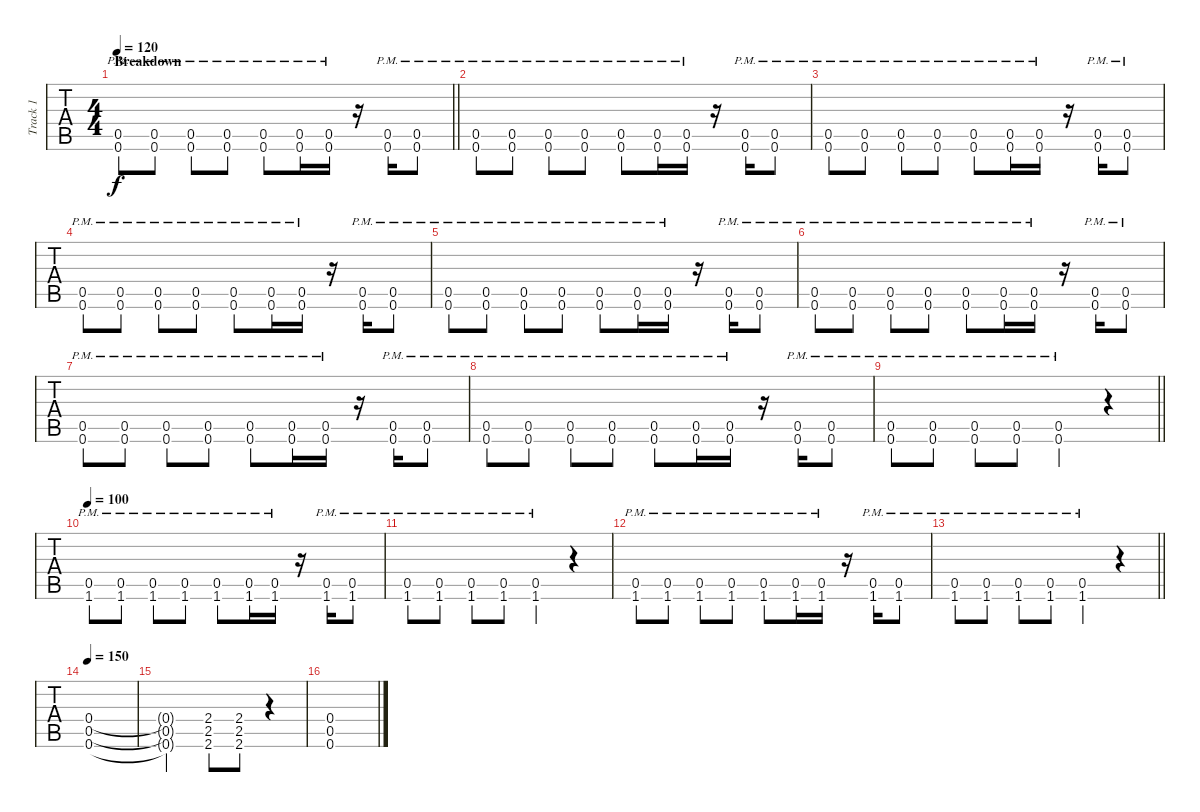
\track ("Track 1" "Track 1") {instrument distortionguitar}
\staff {tabs}
\tuning (D4 A3 F3 C3 G2 C2) {hide}
\ts (4 4)
\section ("" "Breakdown")
\tempo 120
\clef g2
\barLineRight lightlight
\ks c
(0.5 0.6{pm}).8{dy f instrument distortionguitar} (0.5 0.6{pm}).8 (0.5{pm} 0.6{pm}).8 (0.5{pm} 0.6{pm}).8 (0.5{pm} 0.6{pm}).8 (0.5{pm} 0.6{pm}).16 (0.5{pm} 0.6{pm}).16 r.16 (0.5{pm} 0.6{pm}).16 (0.5{pm} 0.6).8 |
(0.5 0.6{pm}).8 (0.5 0.6{pm}).8 (0.5{pm} 0.6{pm}).8 (0.5{pm} 0.6{pm}).8 (0.5{pm} 0.6{pm}).8 (0.5{pm} 0.6{pm}).16 (0.5{pm} 0.6{pm}).16 r.16 (0.5{pm} 0.6{pm}).16 (0.5{pm} 0.6{pm}).8 |
(0.5 0.6{pm}).8 (0.5 0.6{pm}).8 (0.5{pm} 0.6{pm}).8 (0.5{pm} 0.6{pm}).8 (0.5{pm} 0.6{pm}).8 (0.5{pm} 0.6{pm}).16 (0.5{pm} 0.6{pm}).16 r.16 (0.5{pm} 0.6{pm}).16 (0.5{pm} 0.6{pm}).8 |
(0.5 0.6{pm}).8 (0.5 0.6{pm}).8 (0.5{pm} 0.6{pm}).8 (0.5{pm} 0.6{pm}).8 (0.5{pm} 0.6{pm}).8 (0.5{pm} 0.6{pm}).16 (0.5{pm} 0.6{pm}).16 r.16 (0.5{pm} 0.6{pm}).16 (0.5{pm} 0.6{pm}).8 |
(0.5 0.6{pm}).8 (0.5 0.6{pm}).8 (0.5{pm} 0.6{pm}).8 (0.5{pm} 0.6{pm}).8 (0.5{pm} 0.6{pm}).8 (0.5{pm} 0.6{pm}).16 (0.5{pm} 0.6{pm}).16 r.16 (0.5{pm} 0.6{pm}).16 (0.5{pm} 0.6{pm}).8 |
(0.5 0.6{pm}).8 (0.5 0.6{pm}).8 (0.5{pm} 0.6{pm}).8 (0.5{pm} 0.6{pm}).8 (0.5{pm} 0.6{pm}).8 (0.5{pm} 0.6{pm}).16 (0.5{pm} 0.6{pm}).16 r.16 (0.5{pm} 0.6{pm}).16 (0.5{pm} 0.6{pm}).8 |
(0.5 0.6{pm}).8 (0.5 0.6{pm}).8 (0.5{pm} 0.6{pm}).8 (0.5{pm} 0.6{pm}).8 (0.5{pm} 0.6{pm}).8 (0.5{pm} 0.6{pm}).16 (0.5{pm} 0.6{pm}).16 r.16 (0.5{pm} 0.6{pm}).16 (0.5{pm} 0.6{pm}).8 |
(0.5 0.6{pm}).8 (0.5 0.6{pm}).8 (0.5{pm} 0.6{pm}).8 (0.5{pm} 0.6{pm}).8 (0.5{pm} 0.6{pm}).8 (0.5{pm} 0.6{pm}).16 (0.5{pm} 0.6{pm}).16 r.16 (0.5{pm} 0.6{pm}).16 (0.5{pm} 0.6{pm}).8 |
\barLineRight lightlight
(0.5 0.6{pm}).8 (0.5 0.6{pm}).8 (0.5{pm} 0.6{pm}).8 (0.5{pm} 0.6{pm}).8 (0.5{pm} 0.6{pm}).4 r.4 |
\tempo 100
(0.5 1.6{pm}).8 (0.5 1.6{pm}).8 (0.5{pm} 1.6{pm}).8 (0.5{pm} 1.6{pm}).8 (0.5{pm} 1.6{pm}).8 (0.5{pm} 1.6{pm}).16 (0.5{pm} 1.6{pm}).16 r.16 (0.5{pm} 1.6{pm}).16 (0.5{pm} 1.6{pm}).8 |
(0.5 1.6{pm}).8 (0.5 1.6{pm}).8 (0.5{pm} 1.6{pm}).8 (0.5{pm} 1.6{pm}).8 (0.5{pm} 1.6{pm}).4 r.4 |
(0.5 1.6{pm}).8 (0.5 1.6{pm}).8 (0.5{pm} 1.6{pm}).8 (0.5{pm} 1.6{pm}).8 (0.5{pm} 1.6{pm}).8 (0.5{pm} 1.6{pm}).16 (0.5{pm} 1.6{pm}).16 r.16 (0.5{pm} 1.6{pm}).16 (0.5{pm} 1.6{pm}).8 |
\barLineRight lightlight
(0.5 1.6{pm}).8 (0.5 1.6{pm}).8 (0.5{pm} 1.6{pm}).8 (0.5{pm} 1.6{pm}).8 (0.5{pm} 1.6{pm}).4 r.4 |
\tempo 150
(0.4 0.5 0.6).1 |
(0.4{t} 0.5{t} 0.6{t}).2 (2.4 2.5 2.6).8 (2.4 2.5 2.6).8 r.4 |
(0.4 0.5 0.6).1
